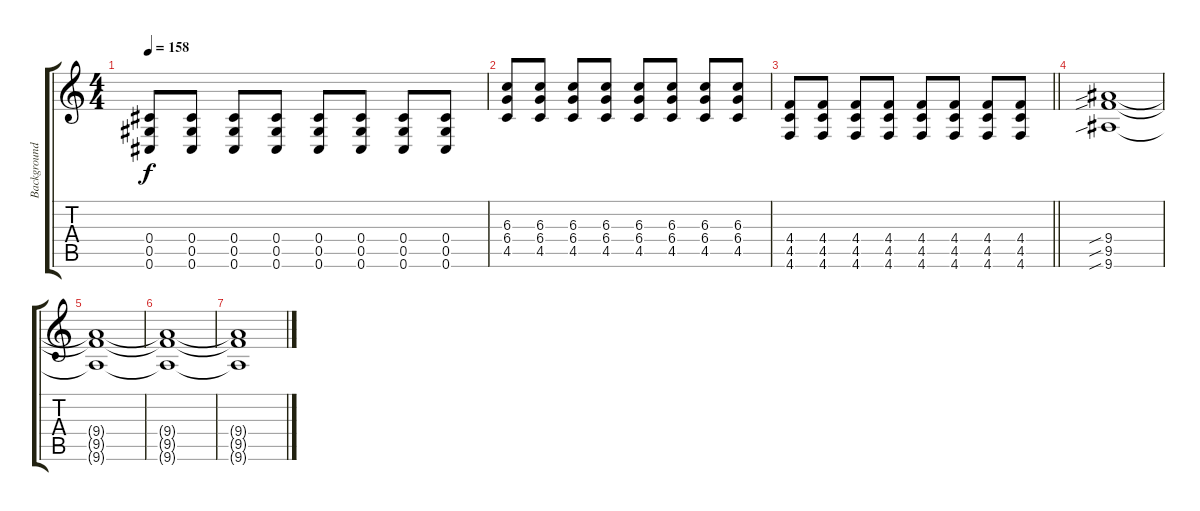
\track ("Background Guitar" "Background") {instrument distortionguitar}
\staff {score tabs}
\tuning (Eb4 Bb3 Gb3 Db3 Ab2 Db2) {hide}
\ts (4 4)
\tempo 158
\clef g2
\ks c
(0.4 0.5 0.6).8{dy f} (0.4 0.5 0.6).8 (0.4 0.5 0.6).8 (0.4 0.5 0.6).8 (0.4 0.5 0.6).8 (0.4 0.5 0.6).8 (0.4 0.5 0.6).8 (0.4 0.5 0.6).8 |
(6.3 6.4 4.5).8 (6.3 6.4 4.5).8 (6.3 6.4 4.5).8 (6.3 6.4 4.5).8 (6.3 6.4 4.5).8 (6.3 6.4 4.5).8 (6.3 6.4 4.5).8 (6.3 6.4 4.5).8 |
\barLineRight lightlight
(4.4 4.5 4.6).8 (4.4 4.5 4.6).8 (4.4 4.5 4.6).8 (4.4 4.5 4.6).8 (4.4 4.5 4.6).8 (4.4 4.5 4.6).8 (4.4 4.5 4.6).8 (4.4 4.5 4.6).8 |
(9.4{sib} 9.5{sib} 9.6{sib}).1{volume 0} |
(9.4{t} 9.5{t} 9.6{t}).1 |
(9.4{t} 9.5{t} 9.6{t}).1 |
(9.4{t} 9.5{t} 9.6{t}).1
